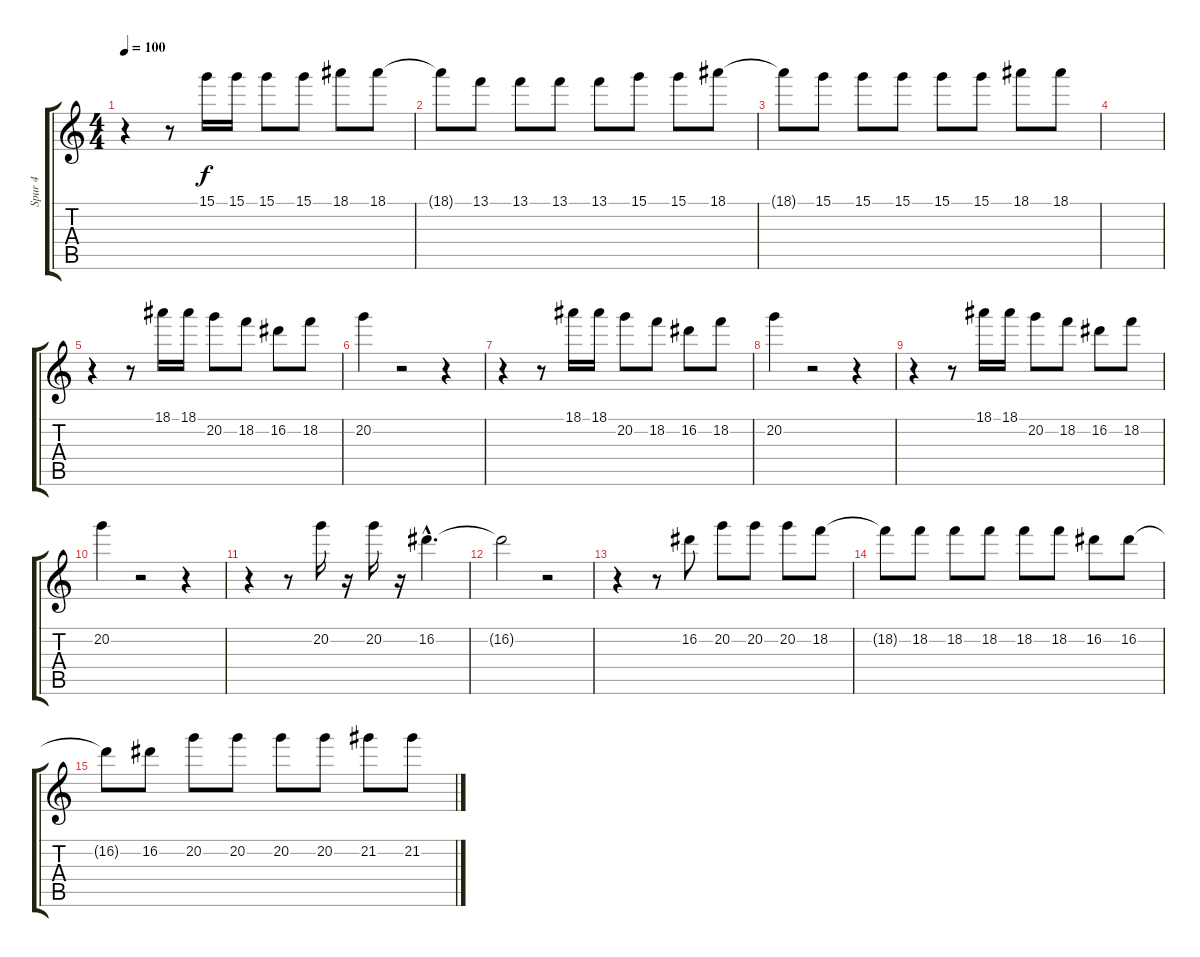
\track ("Spur 4" "Spur 4") {instrument distortionguitar}
\staff {score tabs}
\tuning (E4 B3 G3 D3 A2 E2) {hide}
\ts (4 4)
\tempo 100
\clef g2
\ks c
r.4{dy f} r.8 15.1.16 15.1.16 15.1.8 15.1.8 18.1.8 18.1.8 |
18.1{t}.8 13.1.8 13.1.8 13.1.8 13.1.8 15.1.8 15.1.8 18.1.8 |
18.1{t}.8 15.1.8 15.1.8 15.1.8 15.1.8 15.1.8 18.1.8 18.1.8 |
|
r.4 r.8 18.1.16 18.1.16 20.2.8 18.2.8 16.2.8 18.2.8 |
20.2.4 r.2 r.4 |
r.4 r.8 18.1.16 18.1.16 20.2.8 18.2.8 16.2.8 18.2.8 |
20.2.4 r.2 r.4 |
r.4 r.8 18.1.16 18.1.16 20.2.8 18.2.8 16.2.8 18.2.8 |
20.2.4 r.2 r.4 |
r.4 r.8 20.2.16 r.16 20.2.16 r.16 16.2{hac}.4{d} |
16.2{t}.2 r.2 |
r.4 r.8 16.2.8 20.2.8 20.2.8 20.2.8 18.2.8 |
18.2{t}.8 18.2.8 18.2.8 18.2.8 18.2.8 18.2.8 16.2.8 16.2.8 |
16.2{t}.8 16.2.8 20.2.8 20.2.8 20.2.8 20.2.8 21.2.8 21.2.8
